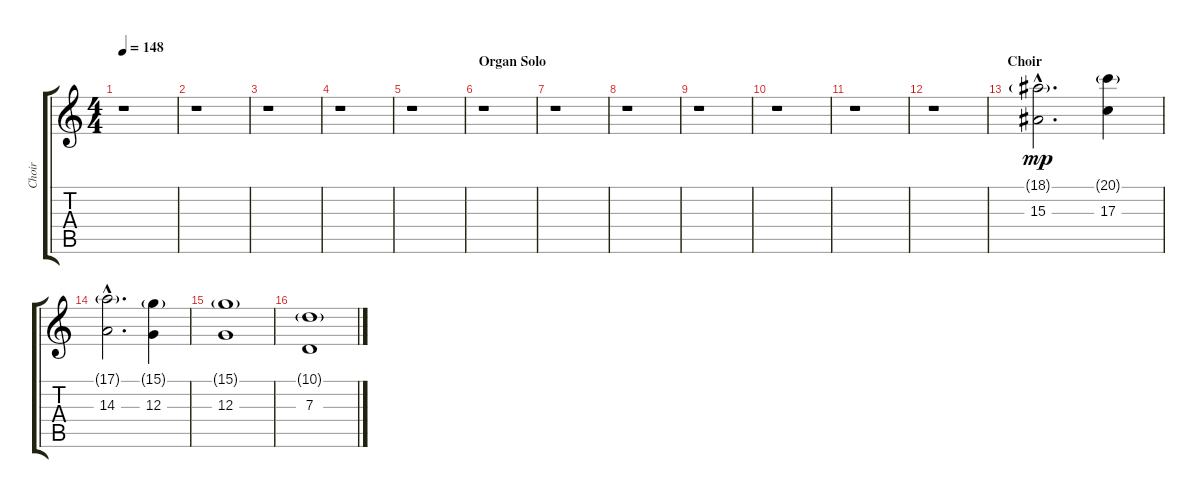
\track ("Choir" "Choir") {instrument choiraahs}
\staff {score tabs}
\tuning (E4 B3 G3 D3 A2 D2) {hide}
\ts (4 4)
\tempo 148
\clef g2
\ks c
r.1{dy mp} |
r.1 |
r.1 |
r.1 |
r.1 |
\section ("" "Organ Solo")
r.1 |
r.1 |
r.1 |
r.1 |
r.1 |
r.1 |
r.1 |
\section ("" "Choir")
(18.1{g hac} 15.3{hac}).2{d} (20.1{g} 17.3).4 |
(17.1{g hac} 14.3{hac}).2{d} (15.1{g} 12.3).4 |
(15.1{g} 12.3).1 |
(10.1{g} 7.3).1
